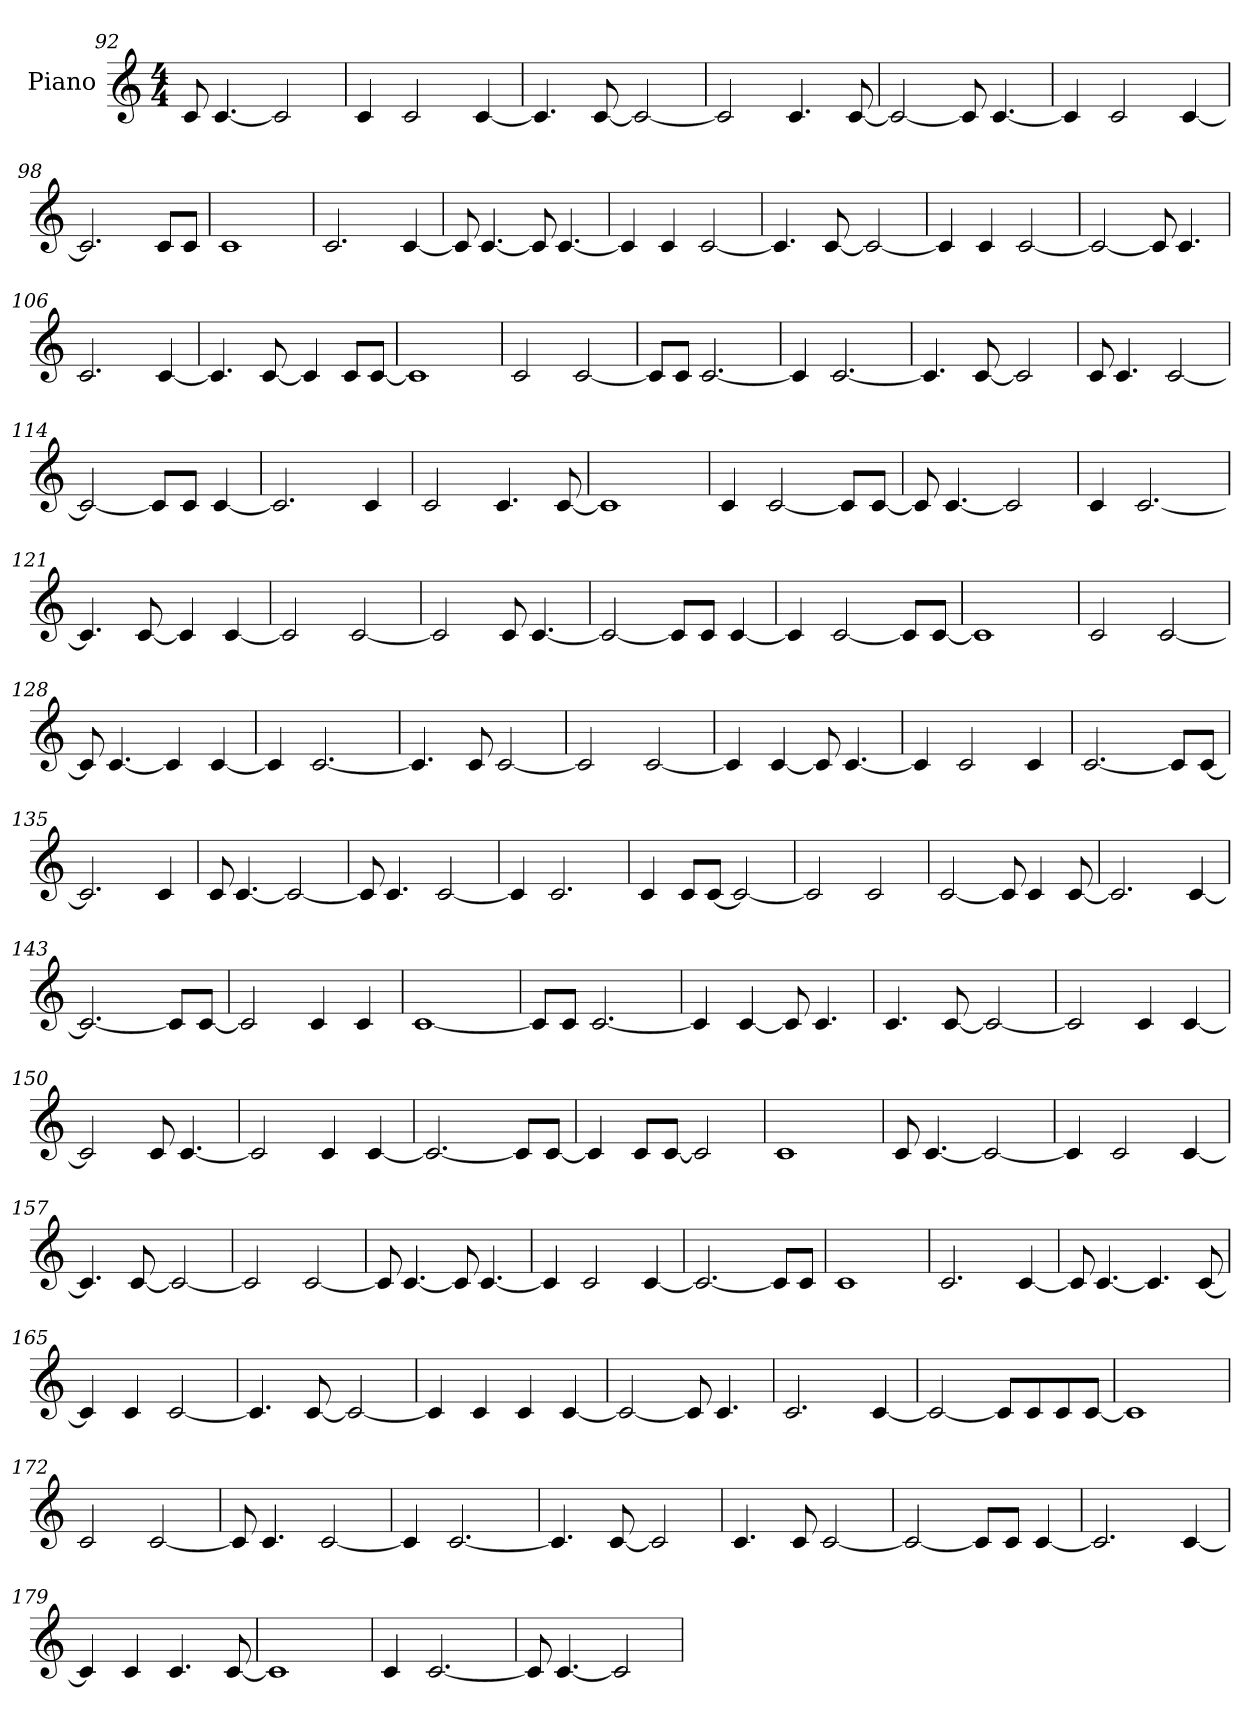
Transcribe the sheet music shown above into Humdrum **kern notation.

**kern
*part1
*staff1
*I"Piano
*I'Pno.
*clefG2
*k[]
*M4/4
=92
8c/
[4.c/
2c/]
=93
4c/
2c/
[4c/
=94
4.c/]
[8c/
2c/_
=95
2c/]
4.c/
[8c/
=96
2c/_
8c/]
[4.c/
=97
4c/]
2c/
[4c/
=98
2.c/]
8c/L
8c/J
=99
1c
=100
2.c/
[4c/
=101
8c/]
[4.c/
8c/]
[4.c/
=102
4c/]
4c/
[2c/
=103
4.c/]
[8c/
2c/_
=104
4c/]
4c/
[2c/
=105
2c/_
8c/]
4.c/
=106
2.c/
[4c/
=107
4.c/]
[8c/
4c/]
8c/L
[8c/J
=108
1c]
=109
2c/
[2c/
=110
8c/L]
8c/J
[2.c/
=111
4c/]
[2.c/
=112
4.c/]
[8c/
2c/]
=113
8c/
4.c/
[2c/
=114
2c/_
8c/L]
8c/J
[4c/
=115
2.c/]
4c/
=116
2c/
4.c/
[8c/
=117
1c]
=118
4c/
[2c/
8c/L]
[8c/J
=119
8c/]
[4.c/
2c/]
=120
4c/
[2.c/
=121
4.c/]
[8c/
4c/]
[4c/
=122
2c/]
[2c/
=123
2c/]
8c/
[4.c/
=124
2c/_
8c/L]
8c/J
[4c/
=125
4c/]
[2c/
8c/L]
[8c/J
=126
1c]
=127
2c/
[2c/
=128
8c/]
[4.c/
4c/]
[4c/
=129
4c/]
[2.c/
=130
4.c/]
8c/
[2c/
=131
2c/]
[2c/
=132
4c/]
[4c/
8c/]
[4.c/
=133
4c/]
2c/
4c/
=134
[2.c/
8c/L]
[8c/J
=135
2.c/]
4c/
=136
8c/
[4.c/
2c/_
=137
8c/]
4.c/
[2c/
=138
4c/]
2.c/
=139
4c/
8c/L
[8c/J
2c/_
=140
2c/]
2c/
=141
[2c/
8c/]
4c/
[8c/
=142
2.c/]
[4c/
=143
2.c/_
8c/L]
[8c/J
=144
2c/]
4c/
4c/
=145
[1c
=146
8c/L]
8c/J
[2.c/
=147
4c/]
[4c/
8c/]
4.c/
=148
4.c/
[8c/
2c/_
=149
2c/]
4c/
[4c/
=150
2c/]
8c/
[4.c/
=151
2c/]
4c/
[4c/
=152
2.c/_
8c/L]
[8c/J
=153
4c/]
8c/L
[8c/J
2c/]
=154
1c
=155
8c/
[4.c/
2c/_
=156
4c/]
2c/
[4c/
=157
4.c/]
[8c/
2c/_
=158
2c/]
[2c/
=159
8c/]
[4.c/
8c/]
[4.c/
=160
4c/]
2c/
[4c/
=161
2.c/_
8c/L]
8c/J
=162
1c
=163
2.c/
[4c/
=164
8c/]
[4.c/
4.c/]
[8c/
=165
4c/]
4c/
[2c/
=166
4.c/]
[8c/
2c/_
=167
4c/]
4c/
4c/
[4c/
=168
2c/_
8c/]
4.c/
=169
2.c/
[4c/
=170
2c/_
8c/L]
8c/
8c/
[8c/J
=171
1c]
=172
2c/
[2c/
=173
8c/]
4.c/
[2c/
=174
4c/]
[2.c/
=175
4.c/]
[8c/
2c/]
=176
4.c/
8c/
[2c/
=177
2c/_
8c/L]
8c/J
[4c/
=178
2.c/]
[4c/
=179
4c/]
4c/
4.c/
[8c/
=180
1c]
=181
4c/
[2.c/
=182
8c/]
[4.c/
2c/]
=
*-
